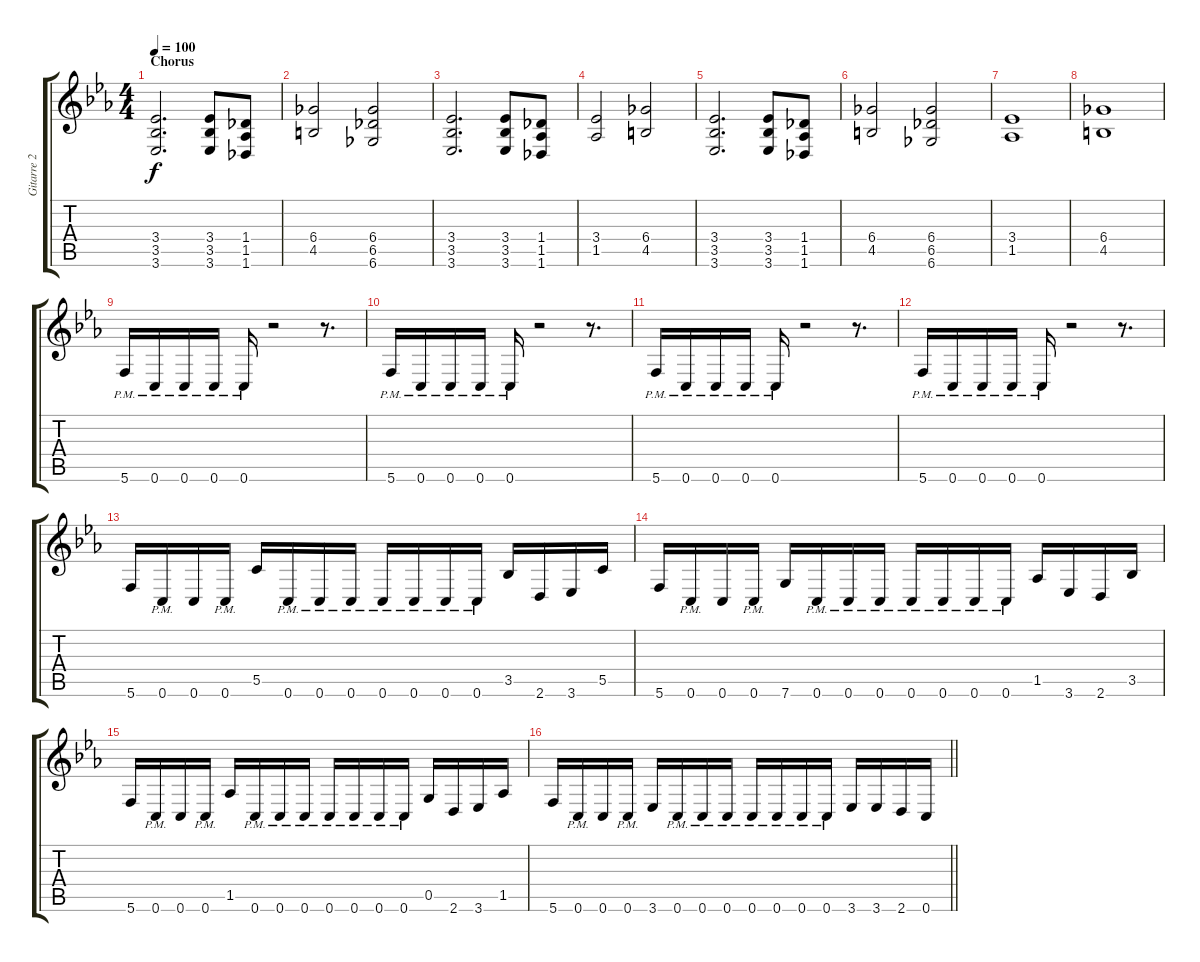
\track ("Gitarre 2" "Gitarre 2") {instrument distortionguitar}
\staff {score tabs}
\tuning (D4 A3 F3 C3 G2 C2) {hide}
\ts (4 4)
\section ("" "Chorus")
\tempo 100
\clef g2
\ks eb
(3.4 3.5 3.6).2{d dy f} (3.4 3.5 3.6).8 (1.4 1.5 1.6).8 |
(6.4 4.5).2 (6.4 6.5 6.6).2 |
(3.4 3.5 3.6).2{d} (3.4 3.5 3.6).8 (1.4 1.5 1.6).8 |
(3.4 1.5).2 (6.4 4.5).2 |
(3.4 3.5 3.6).2{d} (3.4 3.5 3.6).8 (1.4 1.5 1.6).8 |
(6.4 4.5).2 (6.4 6.5 6.6).2 |
(3.4 1.5).1 |
(6.4 4.5).1 |
5.6{pm}.16 0.6{pm}.16 0.6{pm}.16 0.6{pm}.16 0.6{pm}.16 r.2 r.8{d} |
5.6{pm}.16 0.6{pm}.16 0.6{pm}.16 0.6{pm}.16 0.6{pm}.16 r.2 r.8{d} |
5.6{pm}.16 0.6{pm}.16 0.6{pm}.16 0.6{pm}.16 0.6{pm}.16 r.2 r.8{d} |
5.6{pm}.16 0.6{pm}.16 0.6{pm}.16 0.6{pm}.16 0.6{pm}.16 r.2 r.8{d} |
5.6.16 0.6{pm}.16 0.6.16 0.6{pm}.16 5.5.16 0.6{pm}.16 0.6{pm}.16 0.6{pm}.16 0.6{pm}.16 0.6{pm}.16 0.6{pm}.16 0.6{pm}.16 3.5.16 2.6.16 3.6.16 5.5.16 |
5.6.16 0.6{pm}.16 0.6.16 0.6{pm}.16 7.6.16 0.6{pm}.16 0.6{pm}.16 0.6{pm}.16 0.6{pm}.16 0.6{pm}.16 0.6{pm}.16 0.6{pm}.16 1.5.16 3.6.16 2.6.16 3.5.16 |
5.6.16 0.6{pm}.16 0.6.16 0.6{pm}.16 1.5.16 0.6{pm}.16 0.6{pm}.16 0.6{pm}.16 0.6{pm}.16 0.6{pm}.16 0.6{pm}.16 0.6{pm}.16 0.5.16 2.6.16 3.6.16 1.5.16 |
\barLineRight lightlight
5.6.16 0.6{pm}.16 0.6.16 0.6{pm}.16 3.6.16 0.6{pm}.16 0.6{pm}.16 0.6{pm}.16 0.6{pm}.16 0.6{pm}.16 0.6{pm}.16 0.6{pm}.16 3.6.16 3.6.16 2.6.16 0.6.16
